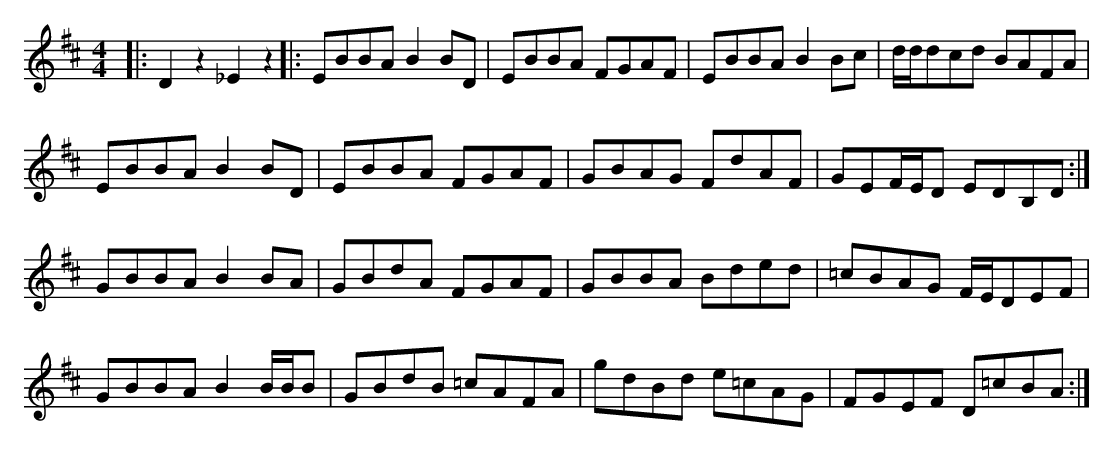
X:1
M:4/4
K:D
|:D2z2 _E2z2|:EBBA B2BD|EBBA FGAF|EBBA B2Bc|d/d/dcd BAFA|
EBBA B2BD|EBBA FGAF|GBAG FdAF|GEF/E/D EDB,D:|
GBBA B2BA|GBdA FGAF|GBBA Bded|=cBAG F/E/DEF|
GBBA B2B/B/B|GBdB =cAFA|gdBd e=cAG|FGEF D=cBA:|
